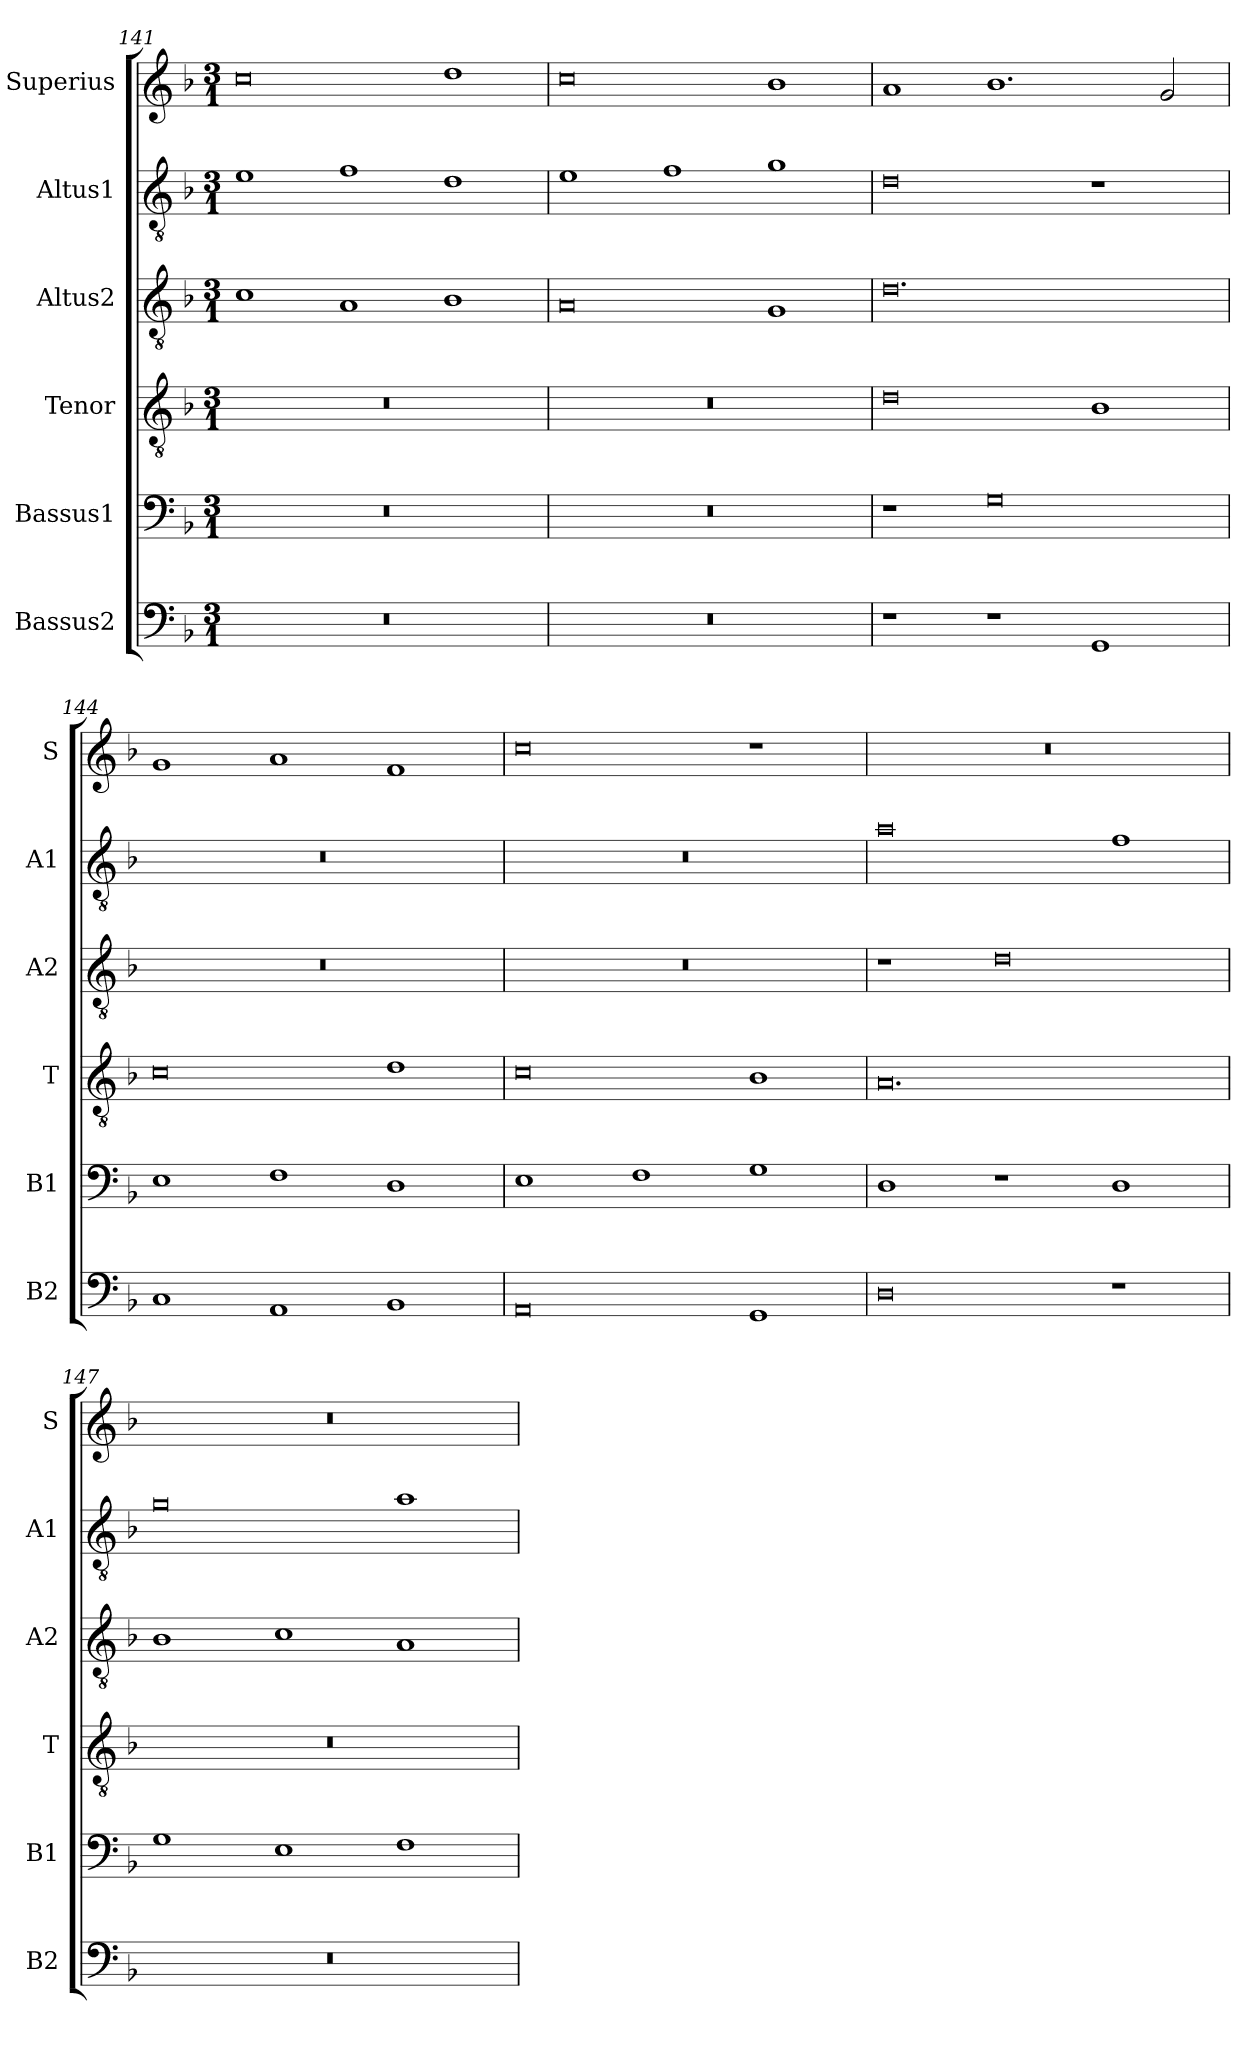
**kern	**kern	**kern	**kern	**kern	**kern
*part6	*part5	*part4	*part3	*part2	*part1
*staff6	*staff5	*staff4	*staff3	*staff2	*staff1
*I"Bassus2	*I"Bassus1	*I"Tenor	*I"Altus2	*I"Altus1	*I"Superius
*I'B2	*I'B1	*I'T	*I'A2	*I'A1	*I'S
*clefF4	*clefF4	*clefGv2	*clefGv2	*clefGv2	*clefG2
*k[b-]	*k[b-]	*k[b-]	*k[b-]	*k[b-]	*k[b-]
*M3/1	*M3/1	*M3/1	*M3/1	*M3/1	*M3/1
=141	=141	=141	=141	=141	=141
0.r	0.r	0.r	1c	1e	0cc
.	.	.	1A	1f	.
.	.	.	1B-	1d	1dd
=142	=142	=142	=142	=142	=142
0.r	0.r	0.r	0A	1e	0cc
.	.	.	.	1f	.
.	.	.	1G	1g	1b-
=143	=143	=143	=143	=143	=143
1r	1r	0d	0.d	0d	1a
1r	0G	.	.	.	1.b-
1GG	.	1B-	.	1r	.
.	.	.	.	.	2g/
=144	=144	=144	=144	=144	=144
1C	1E	0c	0.r	0.r	1g
1AA	1F	.	.	.	1a
1BB-	1D	1d	.	.	1f
=145	=145	=145	=145	=145	=145
0AA	1E	0c	0.r	0.r	0cc
.	1F	.	.	.	.
1GG	1G	1B-	.	.	1r
=146	=146	=146	=146	=146	=146
0D	1D	0.A	1r	0a	0.r
.	1r	.	0d	.	.
1r	1D	.	.	1f	.
=147	=147	=147	=147	=147	=147
0.r	1G	0.r	1B-	0g	0.r
.	1E	.	1c	.	.
.	1F	.	1A	1a	.
=	=	=	=	=	=
*-	*-	*-	*-	*-	*-
